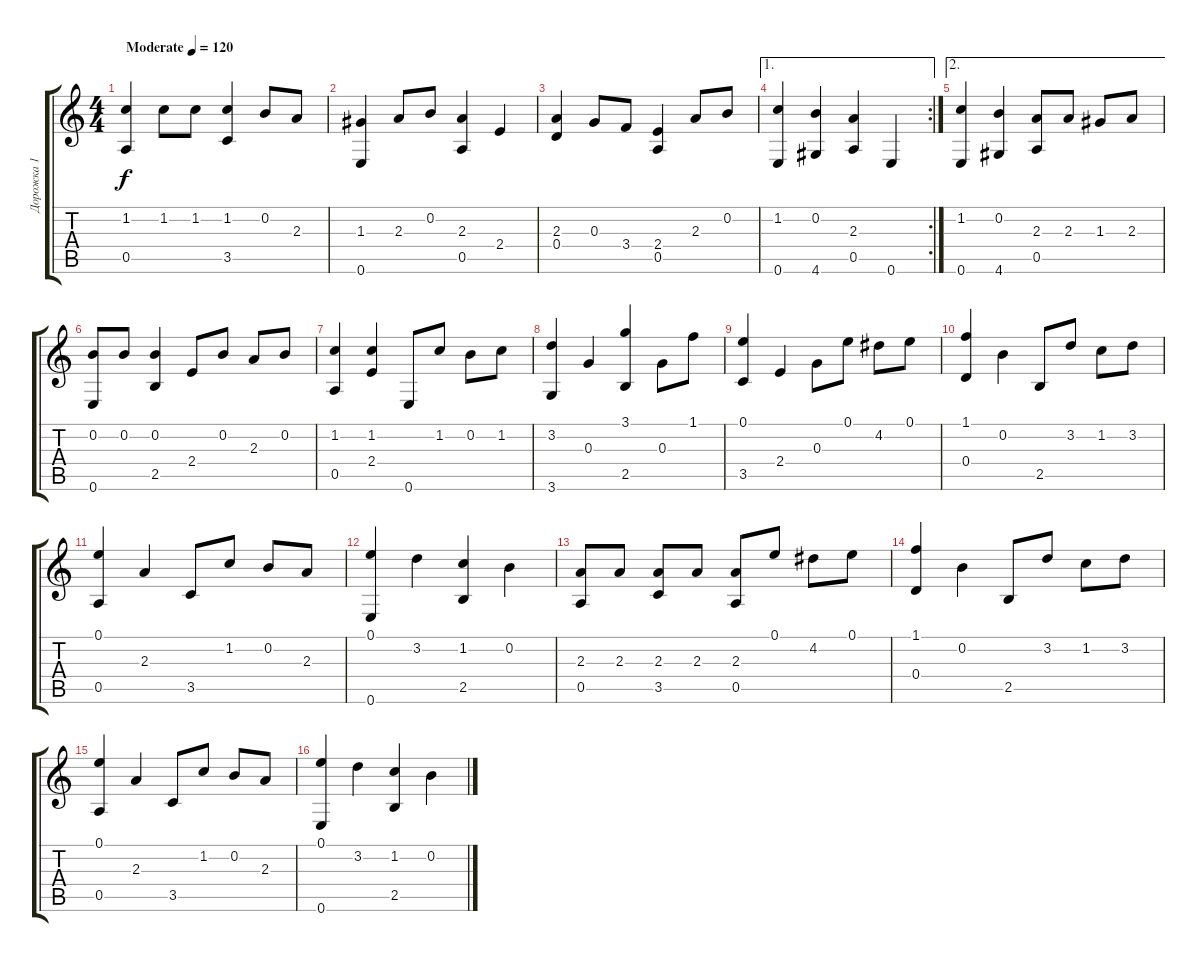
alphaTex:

\track ("Дорожка 1" "Дорожка 1") {instrument acousticguitarsteel}
\staff {score tabs}
\tuning (E4 B3 G3 D3 A2 E2) {hide}
\ts (4 4)
\tempo (120 "Moderate")
\clef g2
\ks c
(1.2 0.5).4{dy f instrument acousticguitarsteel} 1.2.8 1.2.8 (1.2 3.5).4 0.2.8{beam Up} 2.3.8{beam Up} |
(1.3 0.6).4 2.3.8{beam Up} 0.2.8{beam Up} (2.3 0.5).4 2.4.4 |
(2.3 0.4).4 0.3.8 3.4.8 (2.4 0.5).4 2.3.8{beam Up} 0.2.8{beam Up} |
\ae 1
\rc 2
(1.2 0.6).4 (0.2 4.6).4 (2.3 0.5).4 0.6.4 |
\ae 2
(1.2 0.6).4 (0.2 4.6).4 (2.3 0.5).8 2.3.8 1.3.8 2.3.8 |
(0.2 0.6).8 0.2.8 (0.2 2.5).4 2.4.8 0.2.8 2.3.8{beam Up} 0.2.8{beam Up} |
(1.2 0.5).4 (1.2 2.4).4 0.6.8 1.2.8 0.2.8 1.2.8 |
(3.2 3.6).4 0.3.4 (3.1 2.5).4 0.3.8 1.1.8 |
(0.1 3.5).4 2.4.4 0.3.8 0.1.8 4.2.8 0.1.8 |
(1.1 0.4).4 0.2.4 2.5.8 3.2.8 1.2.8 3.2.8 |
(0.1 0.5).4 2.3.4 3.5.8 1.2.8 0.2.8{beam Up} 2.3.8{beam Up} |
(0.1 0.6).4 3.2.4 (1.2 2.5).4 0.2.4 |
(2.3 0.5).8 2.3.8 (2.3 3.5).8 2.3.8 (2.3 0.5).8 0.1.8 4.2.8 0.1.8 |
(1.1 0.4).4 0.2.4 2.5.8 3.2.8 1.2.8 3.2.8 |
(0.1 0.5).4 2.3.4 3.5.8 1.2.8 0.2.8{beam Up} 2.3.8{beam Up} |
(0.1 0.6).4 3.2.4 (1.2 2.5).4 0.2.4
